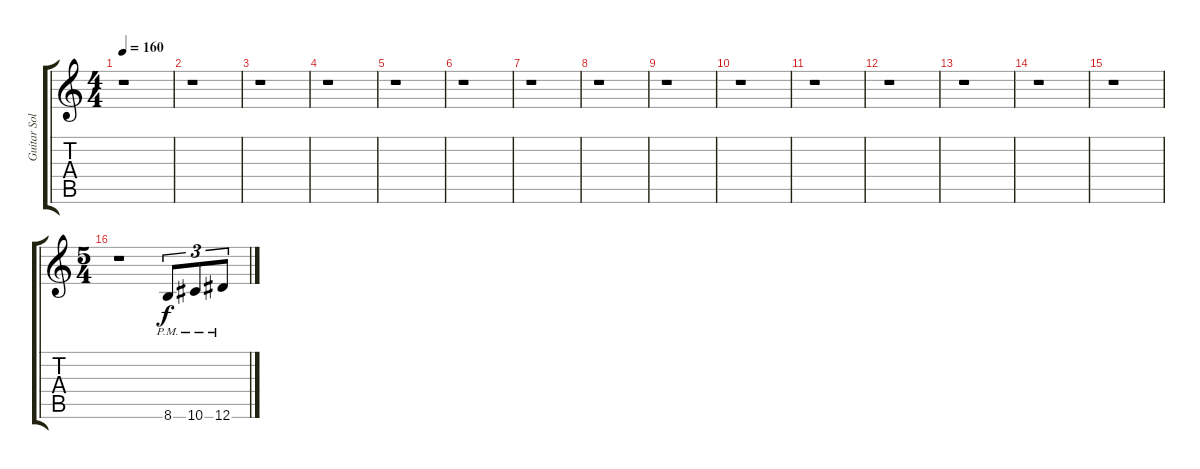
\track ("Guitar Solo's" "Guitar Sol") {instrument distortionguitar}
\staff {score tabs}
\tuning (Eb4 Bb3 Gb3 Db3 Ab2 Eb2) {hide}
\ts (4 4)
\tempo 160
\clef g2
\ks c
r.1{dy f} |
r.1 |
r.1 |
r.1 |
r.1 |
r.1 |
r.1 |
r.1 |
r.1 |
r.1 |
r.1 |
r.1 |
r.1 |
r.1 |
r.1 |
\ts (5 4)
r.1 8.6{pm}.8{tu (3 2)} 10.6{pm}.8{tu (3 2)} 12.6{pm}.8{tu (3 2)}
